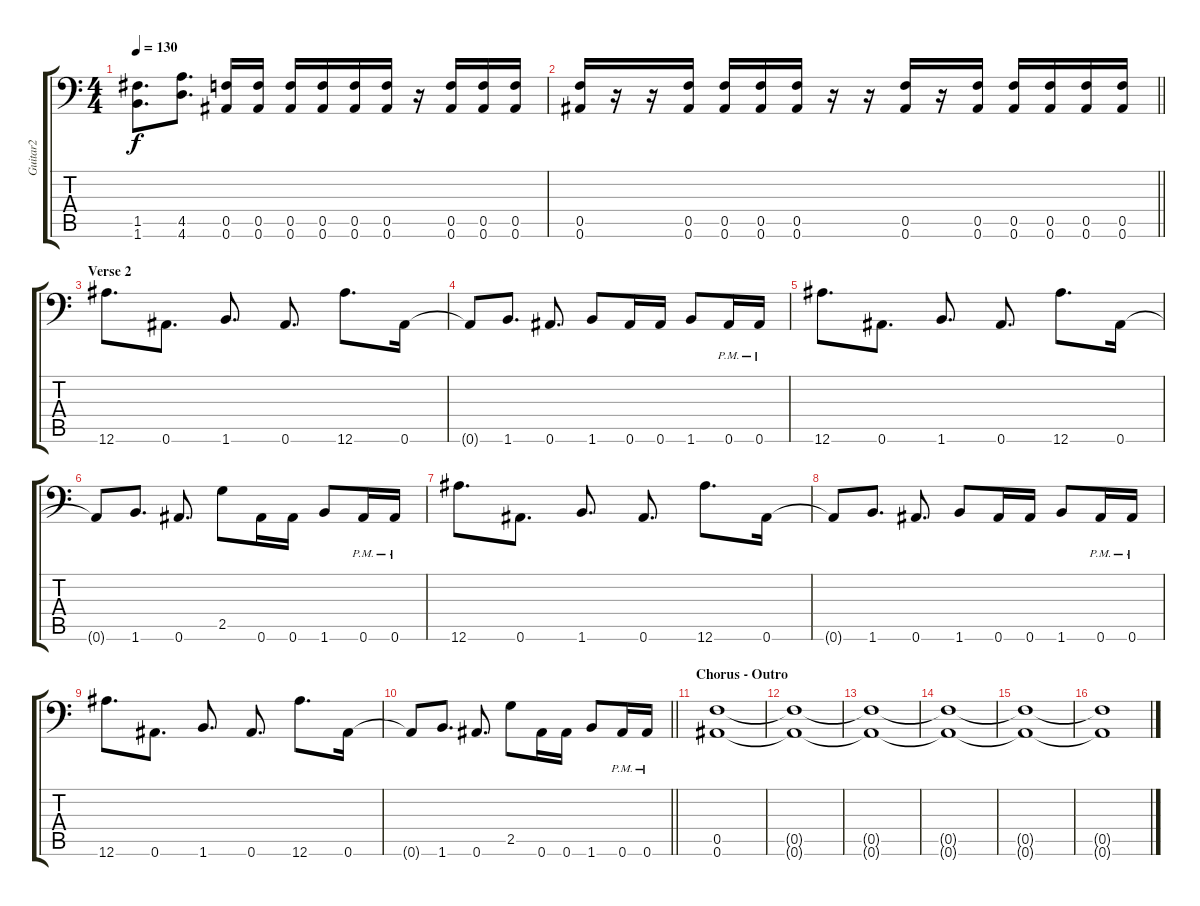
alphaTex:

\track ("Guitar2" "Guitar2") {instrument overdrivenguitar}
\staff {score tabs}
\tuning (C4 G3 Eb3 Bb2 F2 Bb1) {hide}
\ts (4 4)
\tempo 130
\clef f4
\ks c
(1.5 1.6).8{d dy f} (4.5 4.6).8{d} (0.5 0.6).16 (0.5 0.6).16 (0.5 0.6).16 (0.5 0.6).16 (0.5 0.6).16 (0.5 0.6).16 r.16 (0.5 0.6).16 (0.5 0.6).16 (0.5 0.6).16 |
\barLineRight lightlight
(0.5 0.6).16 r.16 r.16 (0.5 0.6).16 (0.5 0.6).16 (0.5 0.6).16 (0.5 0.6).16 r.16 r.16 (0.5 0.6).16 r.16 (0.5 0.6).16 (0.5 0.6).16 (0.5 0.6).16 (0.5 0.6).16 (0.5 0.6).16 |
\section ("" "Verse 2")
12.6.8{d} 0.6.8{d} 1.6.8{d} 0.6.8{d} 12.6.8{d} 0.6.16 |
0.6{t}.8 1.6.8{d} 0.6.8{d} 1.6.8 0.6.16 0.6.16 1.6.8 0.6{pm}.16 0.6{pm}.16 |
12.6.8{d} 0.6.8{d} 1.6.8{d} 0.6.8{d} 12.6.8{d} 0.6.16 |
0.6{t}.8 1.6.8{d} 0.6.8{d} 2.5.8 0.6.16 0.6.16 1.6.8 0.6{pm}.16 0.6{pm}.16 |
12.6.8{d} 0.6.8{d} 1.6.8{d} 0.6.8{d} 12.6.8{d} 0.6.16 |
0.6{t}.8 1.6.8{d} 0.6.8{d} 1.6.8 0.6.16 0.6.16 1.6.8 0.6{pm}.16 0.6{pm}.16 |
12.6.8{d} 0.6.8{d} 1.6.8{d} 0.6.8{d} 12.6.8{d} 0.6.16 |
\barLineRight lightlight
0.6{t}.8 1.6.8{d} 0.6.8{d} 2.5.8 0.6.16 0.6.16 1.6.8 0.6{pm}.16 0.6{pm}.16 |
\section ("" "Chorus - Outro")
(0.5 0.6).1 |
(0.5{t} 0.6{t}).1 |
(0.5{t} 0.6{t}).1 |
(0.5{t} 0.6{t}).1 |
(0.5{t} 0.6{t}).1 |
(0.5{t} 0.6{t}).1
